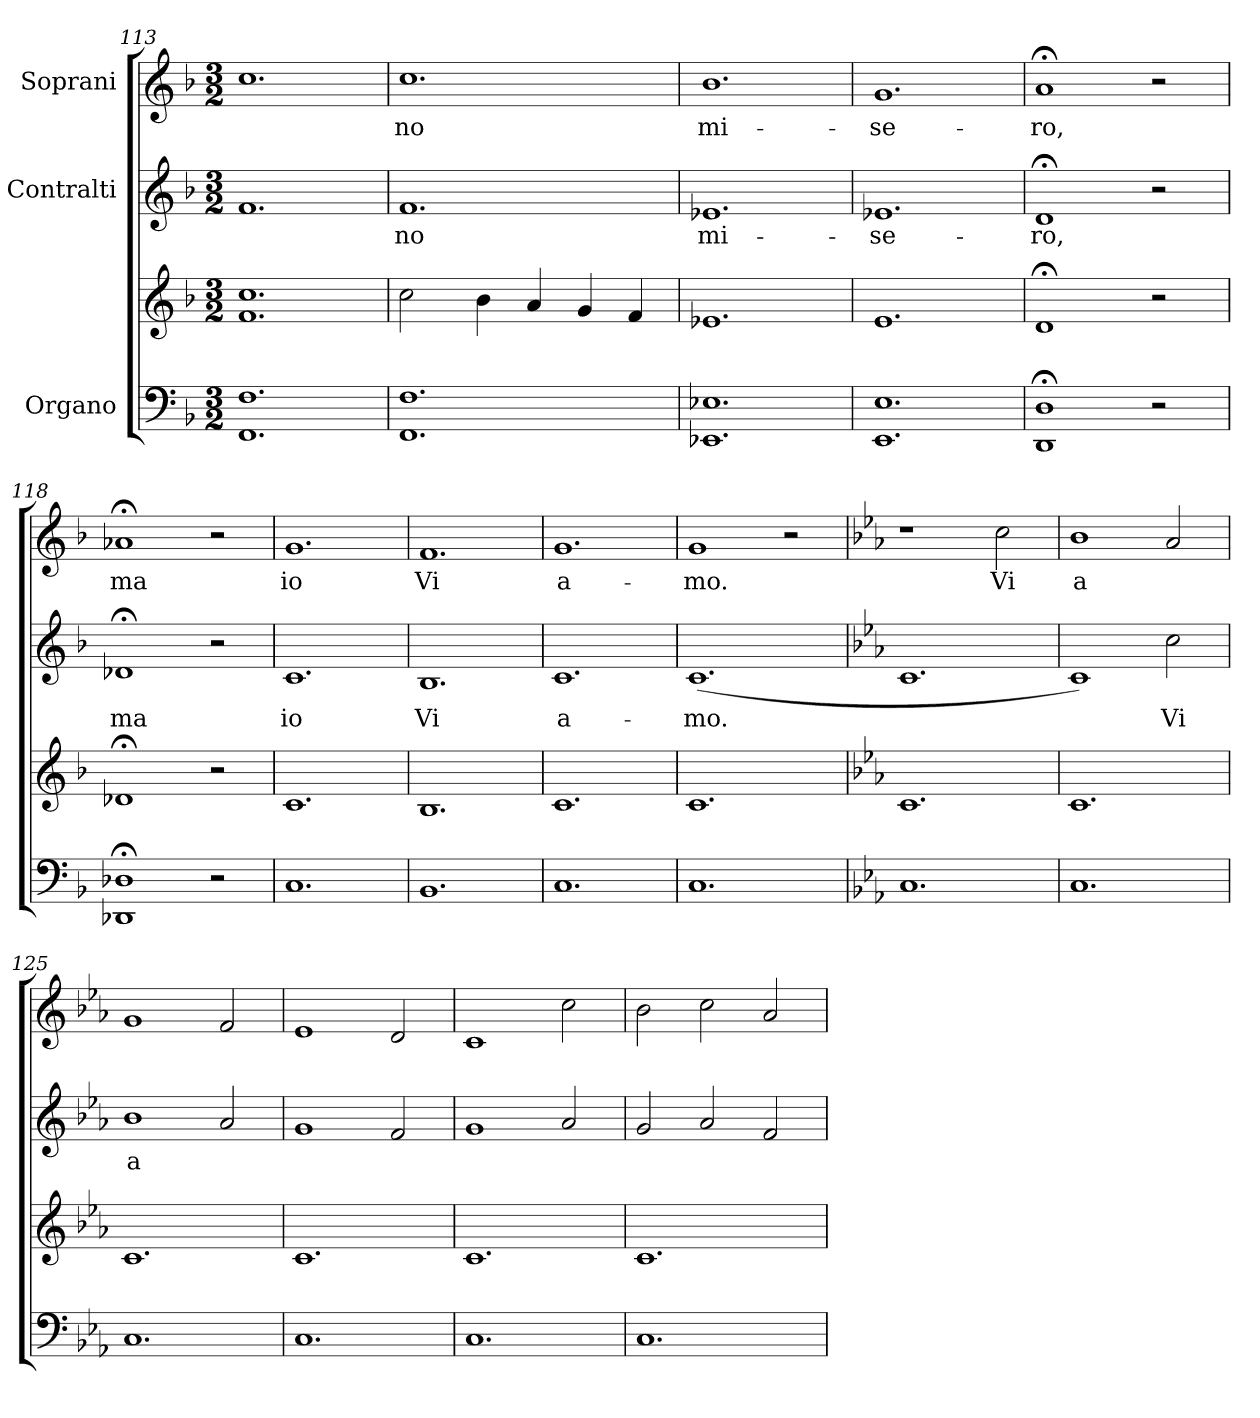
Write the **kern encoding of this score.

**kern	**kern	**kern	**text	**kern	**text
*part3	*part3	*part2	*part2	*part1	*part1
*staff4	*staff3	*staff2	*staff2	*staff1	*staff1
*I"Organo	*	*I"Contralti	*	*I"Soprani	*
*clefF4	*clefG2	*clefG2	*	*clefG2	*
*k[b-]	*k[b-]	*k[b-]	*	*k[b-]	*
*F:	*F:	*F:	*	*F:	*
*M3/2	*M3/2	*M3/2	*	*M3/2	*
=113	=113	=113	=113	=113	=113
1.FF 1.F	1.f 1.cc	1.f	.	1.cc	.
=114	=114	=114	=114	=114	=114
!	!	!	!LO:LY:b	!	!LO:LY:b
1.FF 1.F	2cc\	1.f	-no	1.cc	-no
.	4b-\	.	.	.	.
.	4a/	.	.	.	.
.	4g/	.	.	.	.
.	4f/	.	.	.	.
=115	=115	=115	=115	=115	=115
!	!	!	!LO:LY:b	!	!LO:LY:b
1.EE-X 1.E-X	1.e-X	1.e-X	mi-	1.b-	mi-
=116	=116	=116	=116	=116	=116
!	!	!	!LO:LY:b	!	!LO:LY:b
1.EE 1.E	1.e	1.e-X	-se-	1.g	-se-
=117	=117	=117	=117	=117	=117
!	!	!	!LO:LY:b	!	!LO:LY:b
1DD; 1D;	1d;	1d;	-ro,	1a;	-ro,
2r	2r	2r	.	2r	.
=118	=118	=118	=118	=118	=118
!	!	!	!LO:LY:b	!	!LO:LY:b
1DD-X; 1D-X;	1d-X;	1d-X;	ma	1a-X;	ma
2r	2r	2r	.	2r	.
!!LO:LB:g=z
=119	=119	=119	=119	=119	=119
!	!	!	!LO:LY:b	!	!LO:LY:b
1.C	1.c	1.c	io	1.g	io
=120	=120	=120	=120	=120	=120
!	!	!	!LO:LY:b	!	!LO:LY:b
1.BB-	1.B-	1.B-	Vi	1.f	Vi
=121	=121	=121	=121	=121	=121
!	!	!	!LO:LY:b:rj	!	!LO:LY:b:rj
1.C	1.c	1.c	a-	1.g	a-
=122	=122	=122	=122	=122	=122
!	!	!	!LO:LY:b	!	!LO:LY:b
1.C	1.c	(<1.c	-mo.	1g	-mo.
.	.	.	.	2r	.
=123	=123	=123	=123	=123	=123
*k[b-e-a-]	*k[b-e-a-]	*k[b-e-a-]	*	*k[b-e-a-]	*
*E-:	*E-:	*E-:	*	*E-:	*
1.C	1.c	1.c	.	1r	.
!	!	!	!	!	!LO:LY:b
.	.	.	.	2cc\	Vi
=124	=124	=124	=124	=124	=124
!	!	!	!	!	!LO:LY:b:rj
1.C	1.c	1c)	.	1b-	a
!	!	!	!LO:LY:b	!	!
.	.	2cc\	Vi	2a-/	.
=125	=125	=125	=125	=125	=125
!	!	!	!LO:LY:b:rj	!	!
1.C	1.c	1b-	a	1g	.
.	.	2a-/	.	2f/	.
=126	=126	=126	=126	=126	=126
1.C	1.c	1g	.	1e-	.
.	.	2f/	.	2d/	.
=127	=127	=127	=127	=127	=127
1.C	1.c	1g	.	1c	.
.	.	2a-/	.	2cc\	.
!!LO:LB:g=z
=128	=128	=128	=128	=128	=128
1.C	1.c	2g/	.	2b-\	.
.	.	2a-/	.	2cc\	.
.	.	2f/	.	2a-/	.
=	=	=	=	=	=
*-	*-	*-	*-	*-	*-
